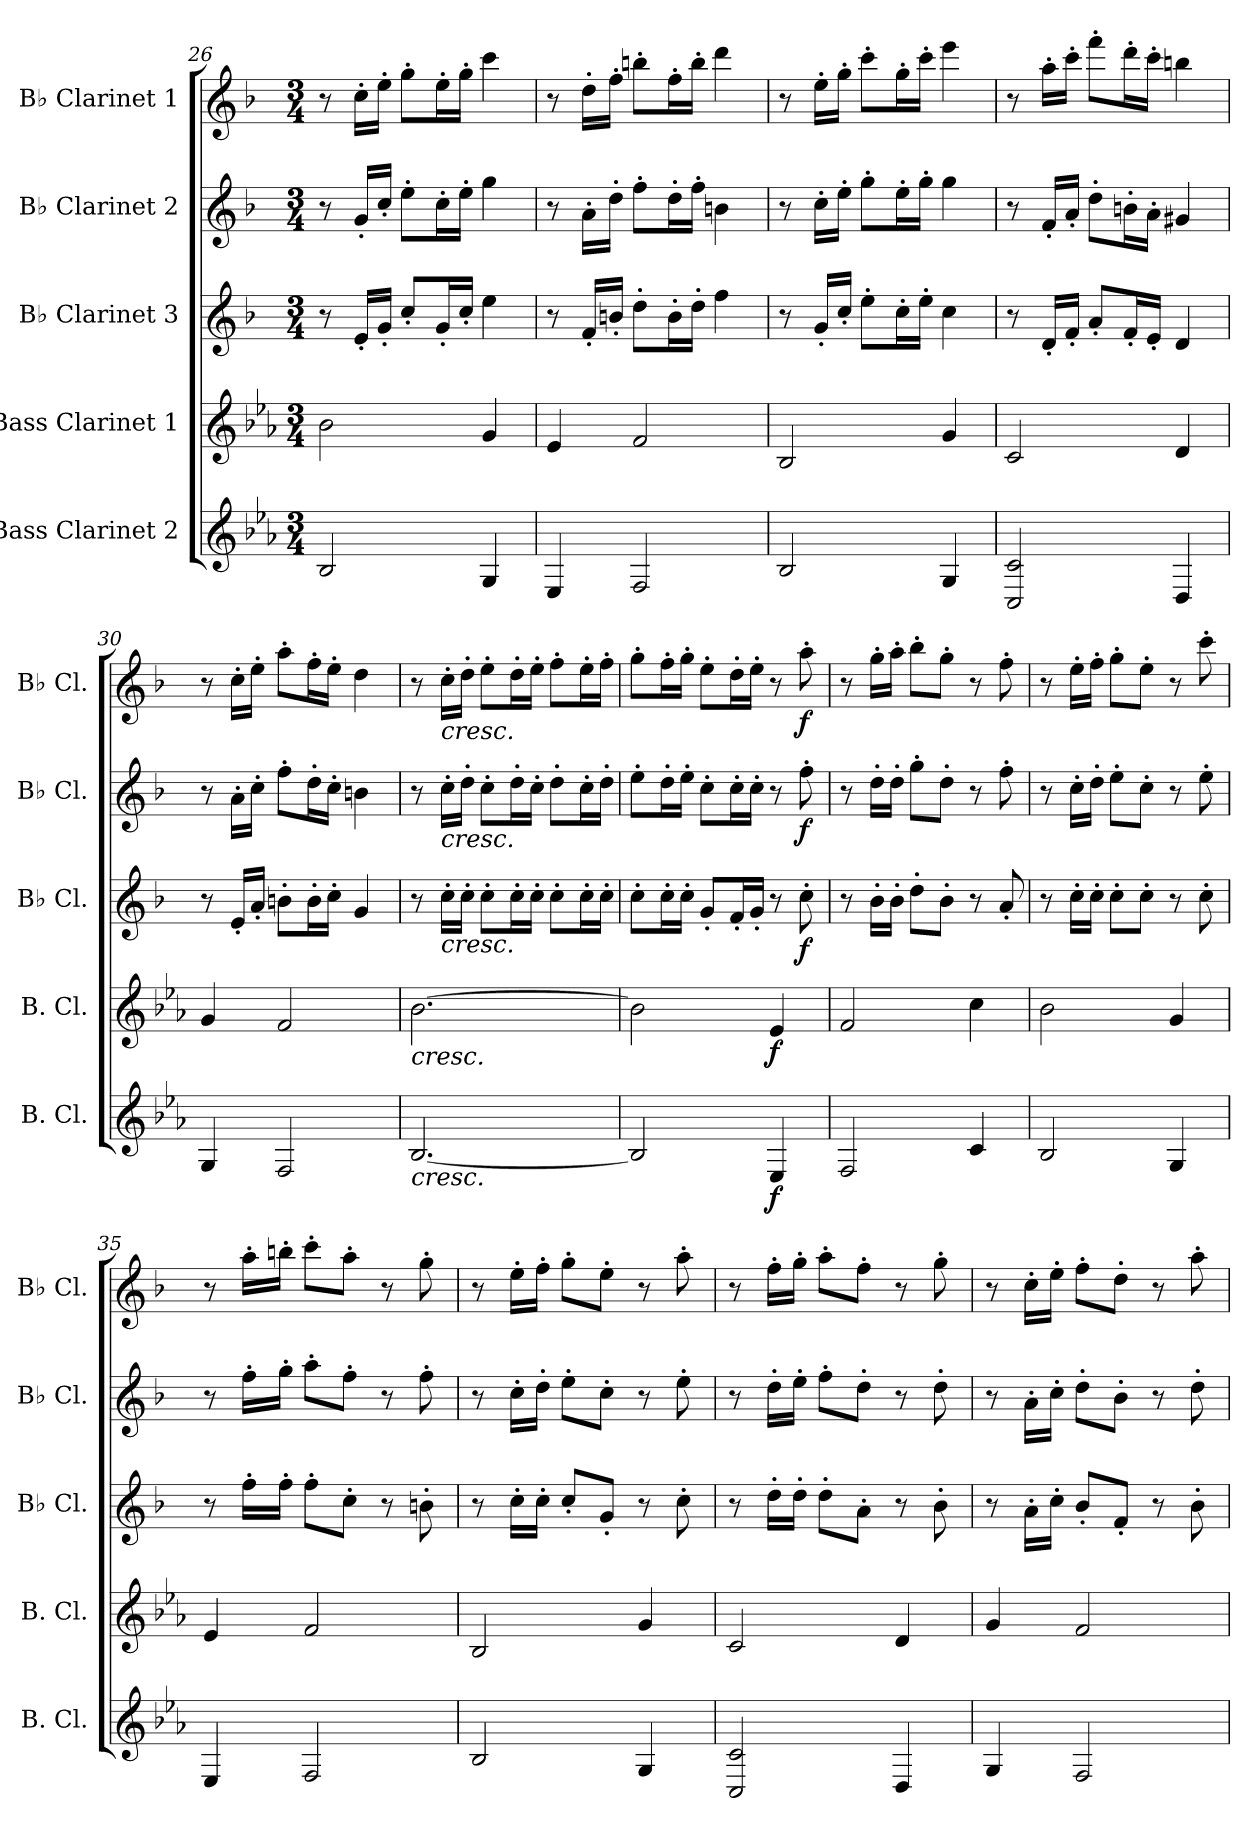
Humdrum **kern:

**kern	**dynam	**kern	**dynam	**kern	**dynam	**kern	**dynam	**kern	**dynam
*part5	*part5	*part4	*part4	*part3	*part3	*part2	*part2	*part1	*part1
*staff5	*staff5	*staff4	*staff4	*staff3	*staff3	*staff2	*staff2	*staff1	*staff1
*I"Bass Clarinet 2	*	*I"Bass Clarinet 1	*	*I"B♭ Clarinet 3	*	*I"B♭ Clarinet 2	*	*I"B♭ Clarinet 1	*
*I'B. Cl.	*	*I'B. Cl.	*	*I'B♭ Cl.	*	*I'B♭ Cl.	*	*I'B♭ Cl.	*
!!LO:LB:g=z
*clefG2	*	*clefG2	*	*clefG2	*	*clefG2	*	*clefG2	*
*ITrd8c14	*	*ITrd8c14	*	*ITrd1c2	*	*ITrd1c2	*	*ITrd1c2	*
*k[b-e-a-]	*	*k[b-e-a-]	*	*k[b-e-a-]	*	*k[b-e-a-]	*	*k[b-e-a-]	*
*M3/4	*	*M3/4	*	*M3/4	*	*M3/4	*	*M3/4	*
=26	=26	=26	=26	=26	=26	=26	=26	=26	=26
2BB-/	.	2B-\	.	8r	.	8r	.	8r	.
.	.	.	.	16d'/LL	.	16f'/LL	.	16b-'\LL	.
.	.	.	.	16f'/JJ	.	16b-'/JJ	.	16dd'\JJ	.
.	.	.	.	8b-'/L	.	8dd'\L	.	8ff'\L	.
.	.	.	.	16f'/L	.	16b-'\L	.	16dd'\L	.
.	.	.	.	16b-'/JJ	.	16dd'\JJ	.	16ff'\JJ	.
4GG/	.	4G/	.	4dd\	.	4ff\	.	4bb-\	.
=27	=27	=27	=27	=27	=27	=27	=27	=27	=27
4EE-/	.	4E-/	.	8r	.	8r	.	8r	.
.	.	.	.	16e-'/LL	.	16g'\LL	.	16cc'\LL	.
.	.	.	.	16an'/JJ	.	16cc'\JJ	.	16ee-'\JJ	.
2FF/	.	2F/	.	8cc'\L	.	8ee-'\L	.	8aan'\L	.
.	.	.	.	16a'\L	.	16cc'\L	.	16ee-'\L	.
.	.	.	.	16cc'\JJ	.	16ee-'\JJ	.	16aa'\JJ	.
.	.	.	.	4ee-\	.	4an\	.	4ccc\	.
=28	=28	=28	=28	=28	=28	=28	=28	=28	=28
2BB-/	.	2BB-/	.	8r	.	8r	.	8r	.
.	.	.	.	16f'/LL	.	16b-'\LL	.	16dd'\LL	.
.	.	.	.	16b-'/JJ	.	16dd'\JJ	.	16ff'\JJ	.
.	.	.	.	8dd'\L	.	8ff'\L	.	8bb-'\L	.
.	.	.	.	16b-'\L	.	16dd'\L	.	16ff'\L	.
.	.	.	.	16dd'\JJ	.	16ff'\JJ	.	16bb-'\JJ	.
4GG/	.	4G/	.	4b-\	.	4ff\	.	4ddd\	.
=29	=29	=29	=29	=29	=29	=29	=29	=29	=29
2CC/ 2C/	.	2C/	.	8r	.	8r	.	8r	.
.	.	.	.	16c'/LL	.	16e-'/LL	.	16gg'\LL	.
.	.	.	.	16e-'/JJ	.	16g'/JJ	.	16bb-'\JJ	.
.	.	.	.	8g'/L	.	8cc'\L	.	8eee-'\L	.
.	.	.	.	16e-'/L	.	16an'\L	.	16ccc'\L	.
.	.	.	.	16d'/JJ	.	16g'\JJ	.	16bb-'\JJ	.
4DD/	.	4D/	.	4c/	.	4f#X/	.	4aan\	.
=30	=30	=30	=30	=30	=30	=30	=30	=30	=30
4GG/	.	4G/	.	8r	.	8r	.	8r	.
.	.	.	.	16d'/LL	.	16g'\LL	.	16b-'\LL	.
.	.	.	.	16g'/JJ	.	16b-'\JJ	.	16dd'\JJ	.
2FF/	.	2F/	.	8an'\L	.	8ee-'\L	.	8gg'\L	.
.	.	.	.	16a'\L	.	16cc'\L	.	16ee-'\L	.
.	.	.	.	16b-'\JJ	.	16b-'\JJ	.	16dd'\JJ	.
.	.	.	.	4f/	.	4an\	.	4cc\	.
!!LO:PB:g=z
=31	=31	=31	=31	=31	=31	=31	=31	=31	=31
!	!	!LO:TX:b:i:t=cresc.	!	!	!	!	!	!	!
!LO:TX:b:i:t=cresc.	!	!	!	!	!	!	!	!	!
[2.BB-/	.	[2.B-\	.	8r	.	8r	.	8r	.
!	!	!	!	!	!	!	!	!LO:TX:b:i:t=cresc.	!
!	!	!	!	!	!	!LO:TX:b:i:t=cresc.	!	!	!
!	!	!	!	!LO:TX:b:i:t=cresc.	!	!	!	!	!
.	.	.	.	16b-'\LL	.	16b-'\LL	.	16b-'\LL	.
.	.	.	.	16b-'\JJ	.	16cc'\JJ	.	16cc'\JJ	.
.	.	.	.	8b-'\L	.	8b-'\L	.	8dd'\L	.
.	.	.	.	16b-'\L	.	16cc'\L	.	16cc'\L	.
.	.	.	.	16b-'\JJ	.	16b-'\JJ	.	16dd'\JJ	.
.	.	.	.	8b-'\L	.	8cc'\L	.	8ee-'\L	.
.	.	.	.	16b-'\L	.	16b-'\L	.	16dd'\L	.
.	.	.	.	16b-'\JJ	.	16cc'\JJ	.	16ee-'\JJ	.
=32	=32	=32	=32	=32	=32	=32	=32	=32	=32
2BB-/]	.	2B-\]	.	8b-'\L	.	8dd'\L	.	8ff'\L	.
.	.	.	.	16b-'\L	.	16cc'\L	.	16ee-'\L	.
.	.	.	.	16b-'\JJ	.	16dd'\JJ	.	16ff'\JJ	.
.	.	.	.	8f'/L	.	8b-'\L	.	8dd'\L	.
.	.	.	.	16e-'/L	.	16b-'\L	.	16cc'\L	.
.	.	.	.	16f'/JJ	.	16b-'\JJ	.	16dd'\JJ	.
!	!LO:DY:b	!	!LO:DY:b	!	!	!	!	!	!
4EE-/	f	4E-/	f	8r	.	8r	.	8r	.
!	!	!	!	!	!LO:DY:b	!	!LO:DY:b	!	!LO:DY:b
.	.	.	.	8b-'\	f	8ee-'\	f	8gg'\	f
=33	=33	=33	=33	=33	=33	=33	=33	=33	=33
2FF/	.	2F/	.	8r	.	8r	.	8r	.
.	.	.	.	16a-'\LL	.	16cc'\LL	.	16ff'\LL	.
.	.	.	.	16a-'\JJ	.	16cc'\JJ	.	16gg'\JJ	.
.	.	.	.	8cc'\L	.	8ff'\L	.	8aa-'\L	.
.	.	.	.	8a-'\J	.	8cc'\J	.	8ff'\J	.
4C/	.	4c\	.	8r	.	8r	.	8r	.
.	.	.	.	8g'/	.	8ee-'\	.	8ee-'\	.
=34	=34	=34	=34	=34	=34	=34	=34	=34	=34
2BB-/	.	2B-\	.	8r	.	8r	.	8r	.
.	.	.	.	16b-'\LL	.	16b-'\LL	.	16dd'\LL	.
.	.	.	.	16b-'\JJ	.	16cc'\JJ	.	16ee-'\JJ	.
.	.	.	.	8b-'\L	.	8dd'\L	.	8ff'\L	.
.	.	.	.	8b-'\J	.	8b-'\J	.	8dd'\J	.
4GG/	.	4G/	.	8r	.	8r	.	8r	.
.	.	.	.	8b-'\	.	8dd'\	.	8bb-'\	.
=35	=35	=35	=35	=35	=35	=35	=35	=35	=35
4EE-/	.	4E-/	.	8r	.	8r	.	8r	.
.	.	.	.	16ee-'\LL	.	16ee-'\LL	.	16gg'\LL	.
.	.	.	.	16ee-'\JJ	.	16ff'\JJ	.	16aan'\JJ	.
2FF/	.	2F/	.	8ee-'\L	.	8gg'\L	.	8bb-'\L	.
.	.	.	.	8b-'\J	.	8ee-'\J	.	8gg'\J	.
.	.	.	.	8r	.	8r	.	8r	.
.	.	.	.	8an'\	.	8ee-'\	.	8ff'\	.
!!LO:LB:g=z
=36	=36	=36	=36	=36	=36	=36	=36	=36	=36
2BB-/	.	2BB-/	.	8r	.	8r	.	8r	.
.	.	.	.	16b-'\LL	.	16b-'\LL	.	16dd'\LL	.
.	.	.	.	16b-'\JJ	.	16cc'\JJ	.	16ee-'\JJ	.
.	.	.	.	8b-'/L	.	8dd'\L	.	8ff'\L	.
.	.	.	.	8f'/J	.	8b-'\J	.	8dd'\J	.
4GG/	.	4G/	.	8r	.	8r	.	8r	.
.	.	.	.	8b-'\	.	8dd'\	.	8gg'\	.
=37	=37	=37	=37	=37	=37	=37	=37	=37	=37
2CC/ 2C/	.	2C/	.	8r	.	8r	.	8r	.
.	.	.	.	16cc'\LL	.	16cc'\LL	.	16ee-'\LL	.
.	.	.	.	16cc'\JJ	.	16dd'\JJ	.	16ff'\JJ	.
.	.	.	.	8cc'\L	.	8ee-'\L	.	8gg'\L	.
.	.	.	.	8g'\J	.	8cc'\J	.	8ee-'\J	.
4DD/	.	4D/	.	8r	.	8r	.	8r	.
.	.	.	.	8a-'\	.	8cc'\	.	8ff'\	.
=38	=38	=38	=38	=38	=38	=38	=38	=38	=38
4GG/	.	4G/	.	8r	.	8r	.	8r	.
.	.	.	.	16g'\LL	.	16g'\LL	.	16b-'\LL	.
.	.	.	.	16b-'\JJ	.	16b-'\JJ	.	16dd'\JJ	.
2FF/	.	2F/	.	8a-'/L	.	8cc'\L	.	8ee-'\L	.
.	.	.	.	8e-'/J	.	8a-'\J	.	8cc'\J	.
.	.	.	.	8r	.	8r	.	8r	.
.	.	.	.	8a-'\	.	8cc'\	.	8gg'\	.
=	=	=	=	=	=	=	=	=	=
*-	*-	*-	*-	*-	*-	*-	*-	*-	*-
